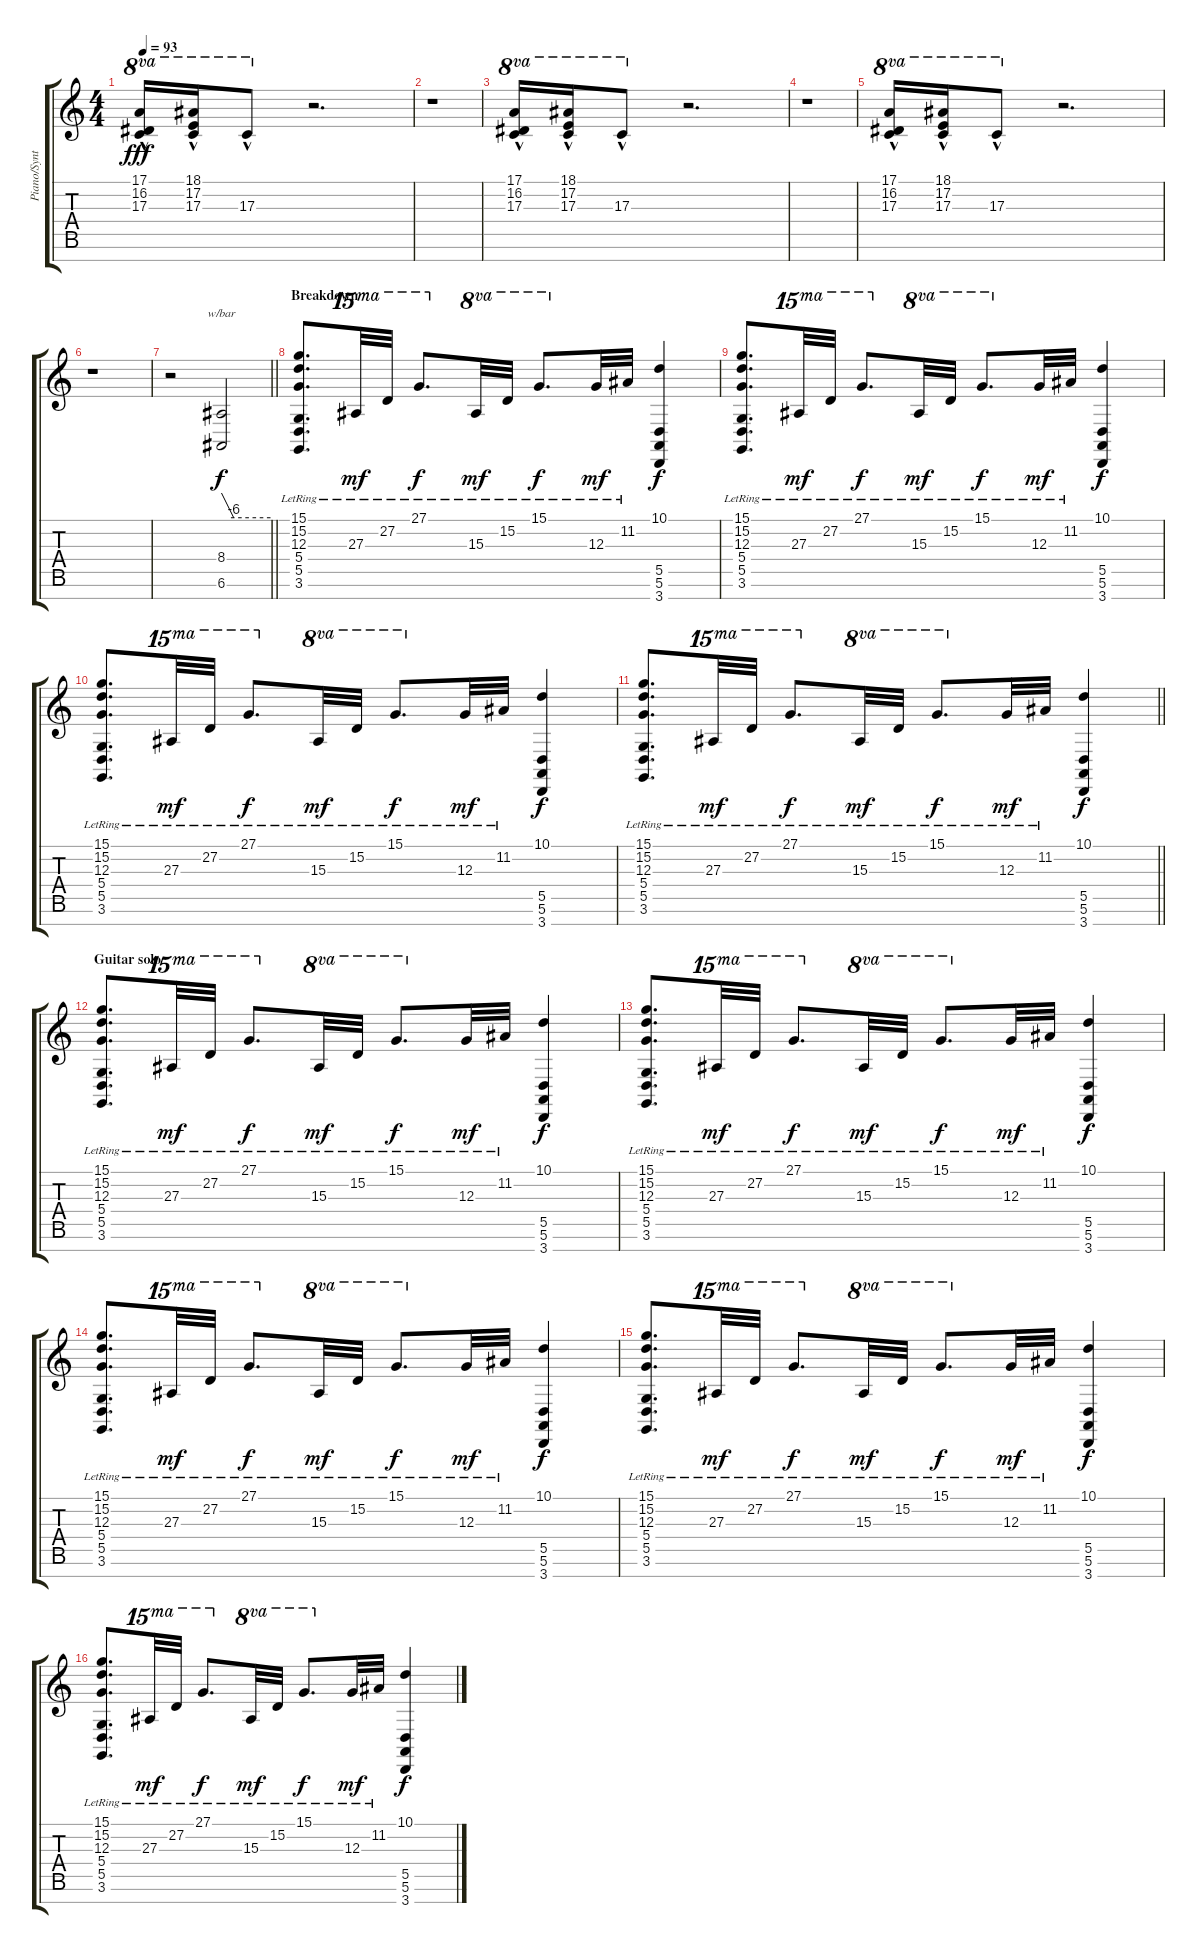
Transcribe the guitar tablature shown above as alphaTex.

\track ("Piano/Synth" "Piano/Synt") {instrument acousticgrandpiano}
\staff {score tabs}
\tuning (E4 B3 G3 D3 A2 E2 B1) {hide}
\ts (4 4)
\tempo 93
\clef g2
\ks c
(17.1{hac} 16.2{hac} 17.3{hac}).16{ot 8va dy fff} (18.1 17.2{hac} 17.3{hac}).16{ot 8va} 17.3{hac}.8{ot 8va} r.2{d} |
r.1 |
(17.1{hac} 16.2{hac} 17.3{hac}).16{ot 8va} (18.1 17.2{hac} 17.3{hac}).16{ot 8va} 17.3{hac}.8{ot 8va} r.2{d} |
r.1 |
(17.1{hac} 16.2{hac} 17.3{hac}).16{ot 8va} (18.1 17.2{hac} 17.3{hac}).16{ot 8va} 17.3{hac}.8{ot 8va} r.2{d} |
r.1 |
\barLineRight lightlight
r.2 (8.4 6.6).2{tbe (custom default 0 0 15 -24 60 -24) dy f instrument lead2sawtooth} |
\section ("" "Breakdown")
(15.1{lr} 15.2{lr} 12.3{lr} 5.4{lr} 5.5{lr} 3.6{lr}).8{d instrument acousticgrandpiano} 27.3{lr}.32{ot 15ma dy mf} 27.2{lr}.32{ot 15ma} 27.1{lr}.8{d ot 15ma dy f} 15.3{lr}.32{ot 8va dy mf} 15.2{lr}.32{ot 8va} 15.1{lr}.8{d ot 8va dy f} 12.3{lr}.32{dy mf} 11.2{lr}.32 (10.1 5.5 5.6 3.7).4{dy f} |
(15.1{lr} 15.2{lr} 12.3{lr} 5.4{lr} 5.5{lr} 3.6{lr}).8{d} 27.3{lr}.32{ot 15ma dy mf} 27.2{lr}.32{ot 15ma} 27.1{lr}.8{d ot 15ma dy f} 15.3{lr}.32{ot 8va dy mf} 15.2{lr}.32{ot 8va} 15.1{lr}.8{d ot 8va dy f} 12.3{lr}.32{dy mf} 11.2{lr}.32 (10.1 5.5 5.6 3.7).4{dy f} |
(15.1{lr} 15.2{lr} 12.3{lr} 5.4{lr} 5.5{lr} 3.6{lr}).8{d} 27.3{lr}.32{ot 15ma dy mf} 27.2{lr}.32{ot 15ma} 27.1{lr}.8{d ot 15ma dy f} 15.3{lr}.32{ot 8va dy mf} 15.2{lr}.32{ot 8va} 15.1{lr}.8{d ot 8va dy f} 12.3{lr}.32{dy mf} 11.2{lr}.32 (10.1 5.5 5.6 3.7).4{dy f} |
\barLineRight lightlight
(15.1{lr} 15.2{lr} 12.3{lr} 5.4{lr} 5.5{lr} 3.6{lr}).8{d} 27.3{lr}.32{ot 15ma dy mf} 27.2{lr}.32{ot 15ma} 27.1{lr}.8{d ot 15ma dy f} 15.3{lr}.32{ot 8va dy mf} 15.2{lr}.32{ot 8va} 15.1{lr}.8{d ot 8va dy f} 12.3{lr}.32{dy mf} 11.2{lr}.32 (10.1 5.5 5.6 3.7).4{dy f} |
\section ("" "Guitar solo")
(15.1{lr} 15.2{lr} 12.3{lr} 5.4{lr} 5.5{lr} 3.6{lr}).8{d} 27.3{lr}.32{ot 15ma dy mf} 27.2{lr}.32{ot 15ma} 27.1{lr}.8{d ot 15ma dy f} 15.3{lr}.32{ot 8va dy mf} 15.2{lr}.32{ot 8va} 15.1{lr}.8{d ot 8va dy f} 12.3{lr}.32{dy mf} 11.2{lr}.32 (10.1 5.5 5.6 3.7).4{dy f} |
(15.1{lr} 15.2{lr} 12.3{lr} 5.4{lr} 5.5{lr} 3.6{lr}).8{d} 27.3{lr}.32{ot 15ma dy mf} 27.2{lr}.32{ot 15ma} 27.1{lr}.8{d ot 15ma dy f} 15.3{lr}.32{ot 8va dy mf} 15.2{lr}.32{ot 8va} 15.1{lr}.8{d ot 8va dy f} 12.3{lr}.32{dy mf} 11.2{lr}.32 (10.1 5.5 5.6 3.7).4{dy f} |
(15.1{lr} 15.2{lr} 12.3{lr} 5.4{lr} 5.5{lr} 3.6{lr}).8{d} 27.3{lr}.32{ot 15ma dy mf} 27.2{lr}.32{ot 15ma} 27.1{lr}.8{d ot 15ma dy f} 15.3{lr}.32{ot 8va dy mf} 15.2{lr}.32{ot 8va} 15.1{lr}.8{d ot 8va dy f} 12.3{lr}.32{dy mf} 11.2{lr}.32 (10.1 5.5 5.6 3.7).4{dy f} |
(15.1{lr} 15.2{lr} 12.3{lr} 5.4{lr} 5.5{lr} 3.6{lr}).8{d} 27.3{lr}.32{ot 15ma dy mf} 27.2{lr}.32{ot 15ma} 27.1{lr}.8{d ot 15ma dy f} 15.3{lr}.32{ot 8va dy mf} 15.2{lr}.32{ot 8va} 15.1{lr}.8{d ot 8va dy f} 12.3{lr}.32{dy mf} 11.2{lr}.32 (10.1 5.5 5.6 3.7).4{dy f} |
(15.1{lr} 15.2{lr} 12.3{lr} 5.4{lr} 5.5{lr} 3.6{lr}).8{d} 27.3{lr}.32{ot 15ma dy mf} 27.2{lr}.32{ot 15ma} 27.1{lr}.8{d ot 15ma dy f} 15.3{lr}.32{ot 8va dy mf} 15.2{lr}.32{ot 8va} 15.1{lr}.8{d ot 8va dy f} 12.3{lr}.32{dy mf} 11.2{lr}.32 (10.1 5.5 5.6 3.7).4{dy f}
